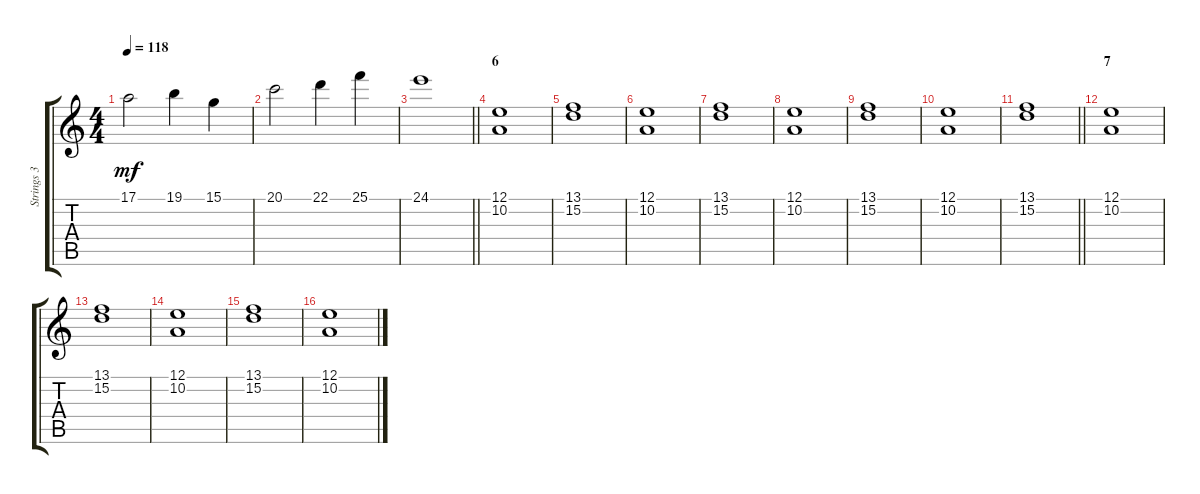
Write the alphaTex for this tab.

\track ("Strings 3" "Strings 3") {instrument stringensemble1}
\staff {score tabs}
\tuning (E4 B3 G3 D3 A2 E2) {hide}
\ts (4 4)
\tempo 118
\clef g2
\ks c
17.1.2{dy mf} 19.1.4 15.1.4 |
20.1.2 22.1.4 25.1.4 |
\barLineRight lightlight
24.1.1 |
\section ("" "6")
(12.1 10.2).1{instrument stringensemble1} |
(13.1 15.2).1 |
(12.1 10.2).1 |
(13.1 15.2).1 |
(12.1 10.2).1 |
(13.1 15.2).1 |
(12.1 10.2).1 |
\barLineRight lightlight
(13.1 15.2).1 |
\section ("" "7")
(12.1 10.2).1 |
(13.1 15.2).1 |
(12.1 10.2).1 |
(13.1 15.2).1 |
(12.1 10.2).1
